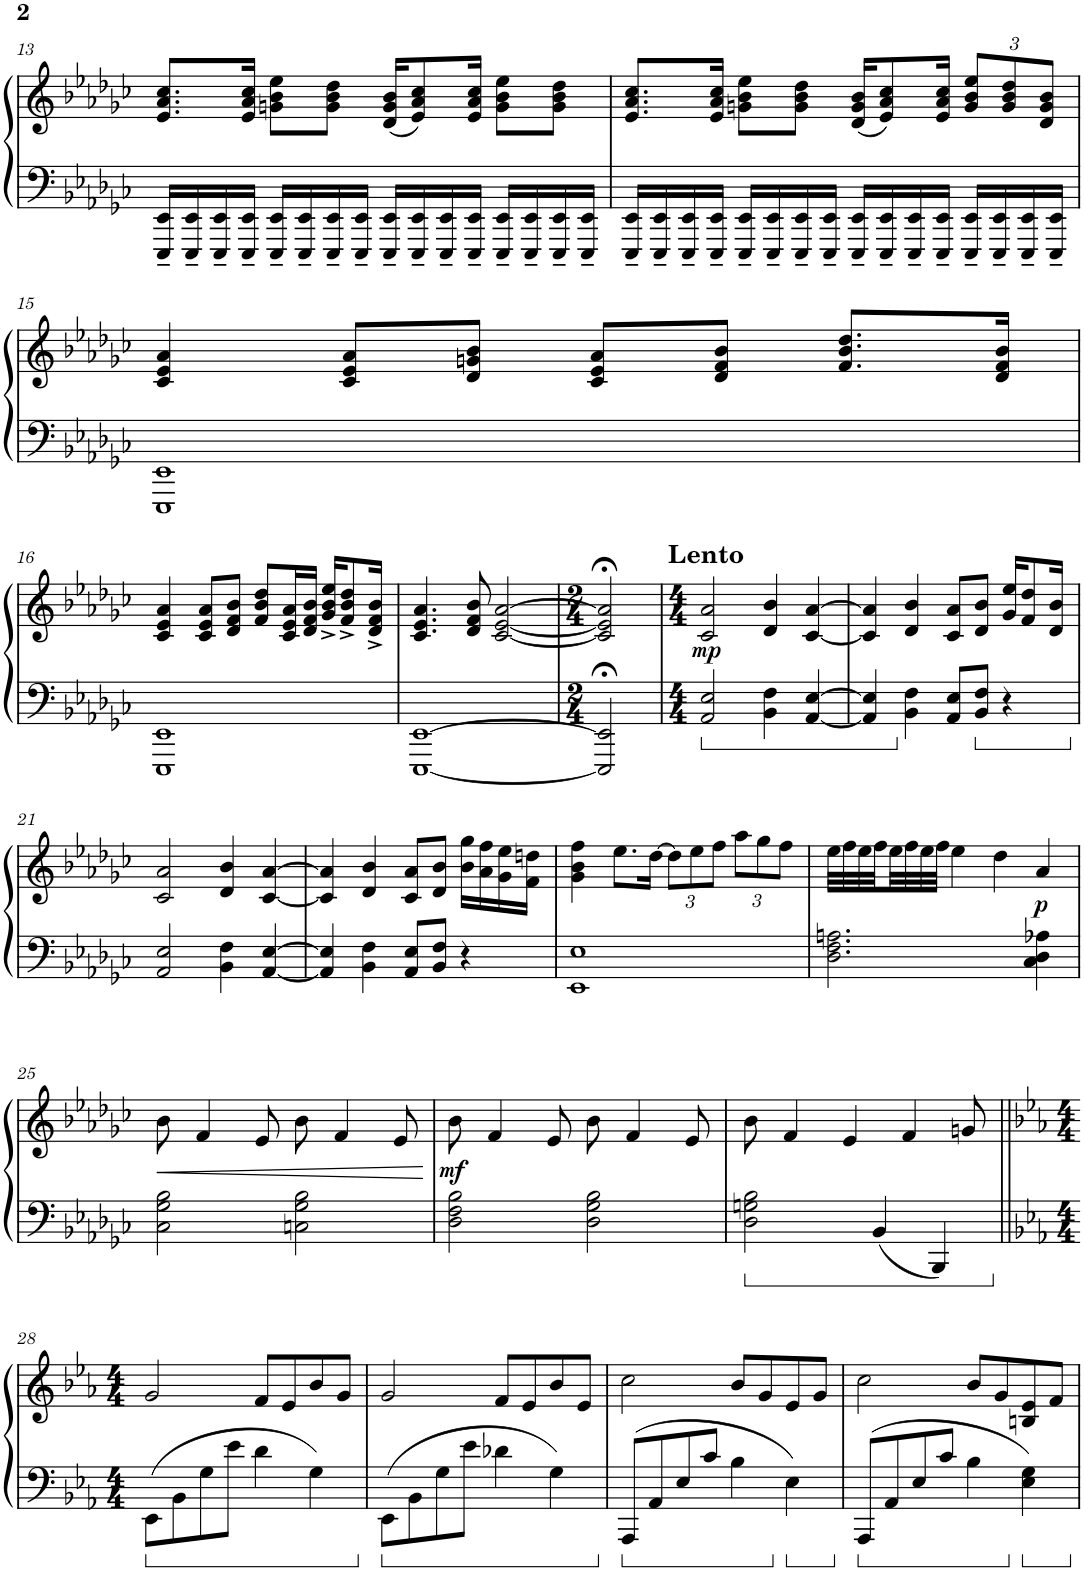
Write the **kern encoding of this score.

**kern	**kern	**dynam
*part1	*part1	*part1
*staff2	*staff1	*staff1/2
*I"Piano	*	*
*I'Pno.	*	*
!!LO:PB:g=z
*clefF4	*clefG2	*
*k[b-e-a-d-g-c-]	*k[b-e-a-d-g-c-]	*
*M4/4	*M4/4	*
*met(c)	*met(c)	*
=13	=13	=13
16EEE-/~ 16EE-/~LL	8.e-/ 8.a-/ 8.cc-/L	.
16EEE-/~ 16EE-/~	.	.
16EEE-/~ 16EE-/~	.	.
16EEE-/~ 16EE-/~JJ	16e-/ 16a-/ 16cc-/Jk	.
16EEE-/~ 16EE-/~LL	8gn\ 8b-\ 8ee-\L	.
16EEE-/~ 16EE-/~	.	.
16EEE-/~ 16EE-/~	8g\ 8b-\ 8dd-\J	.
16EEE-/~ 16EE-/~JJ	.	.
16EEE-/~ 16EE-/~LL	(16d-/ 16g/ 16b-/KL	.
16EEE-/~ 16EE-/~	8e-/ 8a-/ 8cc-/)	.
16EEE-/~ 16EE-/~	.	.
16EEE-/~ 16EE-/~JJ	16e-/ 16a-/ 16cc-/Jk	.
16EEE-/~ 16EE-/~LL	8g\ 8b-\ 8ee-\L	.
16EEE-/~ 16EE-/~	.	.
16EEE-/~ 16EE-/~	8g\ 8b-\ 8dd-\J	.
16EEE-/~ 16EE-/~JJ	.	.
=14	=14	=14
16EEE-/~ 16EE-/~LL	8.e-/ 8.a-/ 8.cc-/L	.
16EEE-/~ 16EE-/~	.	.
16EEE-/~ 16EE-/~	.	.
16EEE-/~ 16EE-/~JJ	16e-/ 16a-/ 16cc-/Jk	.
16EEE-/~ 16EE-/~LL	8gn\ 8b-\ 8ee-\L	.
16EEE-/~ 16EE-/~	.	.
16EEE-/~ 16EE-/~	8g\ 8b-\ 8dd-\J	.
16EEE-/~ 16EE-/~JJ	.	.
16EEE-/~ 16EE-/~LL	(16d-/ 16g/ 16b-/KL	.
16EEE-/~ 16EE-/~	8e-/ 8a-/ 8cc-/)	.
16EEE-/~ 16EE-/~	.	.
16EEE-/~ 16EE-/~JJ	16e-/ 16a-/ 16cc-/Jk	.
*	*Xbrackettup	*
16EEE-/~ 16EE-/~LL	12g/ 12b-/ 12ee-/L	.
16EEE-/~ 16EE-/~	.	.
.	12g/ 12b-/ 12dd-/	.
16EEE-/~ 16EE-/~	.	.
.	12d-/ 12g/ 12b-/J	.
16EEE-/~ 16EE-/~JJ	.	.
!!LO:LB:g=z
=15	=15	=15
1EEE- 1EE-	4c-/ 4e-/ 4a-/	.
.	8c-/ 8e-/ 8a-/L	.
.	8d-/ 8gn/ 8b-/J	.
.	8c-/ 8e-/ 8a-/L	.
.	8d-/ 8f/ 8b-/J	.
.	8.f/ 8.b-/ 8.dd-/L	.
.	16d-/ 16f/ 16b-/Jk	.
!!LO:LB:g=z
=16	=16	=16
1EEE- 1EE-	4c-/ 4e-/ 4a-/	.
.	8c-/ 8e-/ 8a-/L	.
.	8d-/ 8f/ 8b-/J	.
.	8f/ 8b-/ 8dd-/L	.
.	16c-/ 16e-/ 16a-/L	.
.	16d-/ 16f/ 16b-/JJ	.
.	16g-/^ 16b-/^ 16ee-/^KL	.
.	8f/^ 8b-/^ 8dd-/^	.
.	16d-/^ 16f/^ 16b-/^Jk	.
=17	=17	=17
[1EEE- [1EE-	4.c-/ 4.e-/ 4.a-/	.
.	8d-/ 8f/ 8b-/	.
.	[2c-/ [2e-/ [2a-/	.
=18	=18	=18
*M2/4	*M2/4	*
2EEE-/];< 2EE-/];<	2c-/];< 2e-/];< 2a-/];<	.
=19	=19	=19
*M4/4	*M4/4	*
!	!LO:TX:a:B:t=Lento	!
!	!	!LO:DY:b
2AA-/ 2E-/	2c-/ 2a-/	mp
4BB-\ 4F\	4d-/ 4b-/	.
[4AA-/ [4E-/	[4c-/ [4a-/	.
=20	=20	=20
4AA-/] 4E-/]	4c-/] 4a-/]	.
4BB-\ 4F\	4d-/ 4b-/	.
8AA-/ 8E-/L	8c-/ 8a-/L	.
8BB-/ 8F/J	8d-/ 8b-/J	.
4r	16g-/ 16ee-/KL	.
.	8f/ 8dd-/	.
.	16d-/ 16b-/Jk	.
!!LO:LB:g=z
=21	=21	=21
2AA-/ 2E-/	2c-/ 2a-/	.
4BB-\ 4F\	4d-/ 4b-/	.
[4AA-/ [4E-/	[4c-/ [4a-/	.
=22	=22	=22
4AA-/] 4E-/]	4c-/] 4a-/]	.
4BB-\ 4F\	4d-/ 4b-/	.
8AA-/ 8E-/L	8c-/ 8a-/L	.
8BB-/ 8F/J	8d-/ 8b-/J	.
4r	16b-\ 16gg-\LL	.
.	16a-\ 16ff\	.
.	16g-\ 16ee-\	.
.	16f\ 16ddn\JJ	.
=23	=23	=23
1EE- 1E-	4g-\ 4b-\ 4ff\	.
.	8.ee-\L	.
.	[16dd-\Jk	.
.	12dd-\L]	.
.	12ee-\	.
.	12ff\J	.
.	12aa-\L	.
.	12gg-\	.
.	12ff\J	.
=24	=24	=24
2.D-\ 2.F\ 2.An\	32ee-\LLL	.
.	32ff\	.
.	32ee-\	.
.	32ff\	.
.	32ee-\	.
.	32ff\	.
.	32ee-\	.
.	32ff\JJJ	.
.	4ee-\	.
.	4dd-\	.
!	!	!LO:DY:b
4C-\ 4D-\ 4A-X\	4a-/	p
!!LO:LB:g=z
=25	=25	=25
!	!	!LO:HP:b
2C-\ 2G-\ 2B-\	8b-\	<
.	4f/	.
.	8e-/	.
2Cn\ 2G-\ 2B-\	8b-\	.
.	4f/	.
.	8e-/	.
.	.	[
=26	=26	=26
!	!	!LO:DY:b
2D-\ 2F\ 2B-\	8b-\	mf
.	4f/	.
.	8e-/	.
2D-\ 2G-\ 2B-\	8b-\	.
.	4f/	.
.	8e-/	.
=27	=27	=27
2D-\ 2Gn\ 2B-\	8b-\	.
.	4f/	.
.	4e-/	.
4BB-/	.	.
.	4f/	.
4BBB-/	.	.
.	8gn/	.
!!LO:LB:g=z
=28||	=28||	=28||
*k[b-e-a-]	*k[b-e-a-]	*
*M4/4	*M4/4	*
8EE-\L	2g/	.
8BB-\	.	.
8G\	.	.
8e-\J	.	.
4d\	8f/L	.
.	8e-/	.
4G\	8b-/	.
.	8g/J	.
=29	=29	=29
8EE-\L	2g/	.
8BB-\	.	.
8G\	.	.
8e-\J	.	.
4d-X\	8f/L	.
.	8e-/	.
4G\	8b-/	.
.	8e-/J	.
=30	=30	=30
8AAA-/L	2cc\	.
8AA-/	.	.
8E-/	.	.
8c/J	.	.
4B-\	8b-/L	.
.	8g/	.
4E-\	8e-/	.
.	8g/J	.
=31	=31	=31
8AAA-/L	2cc\	.
8AA-/	.	.
8E-/	.	.
8c/J	.	.
4B-\	8b-/L	.
.	8g/	.
4E-\ 4G\	8Bn/ 8e-/	.
.	8f/J	.
=	=	=
*-	*-	*-
